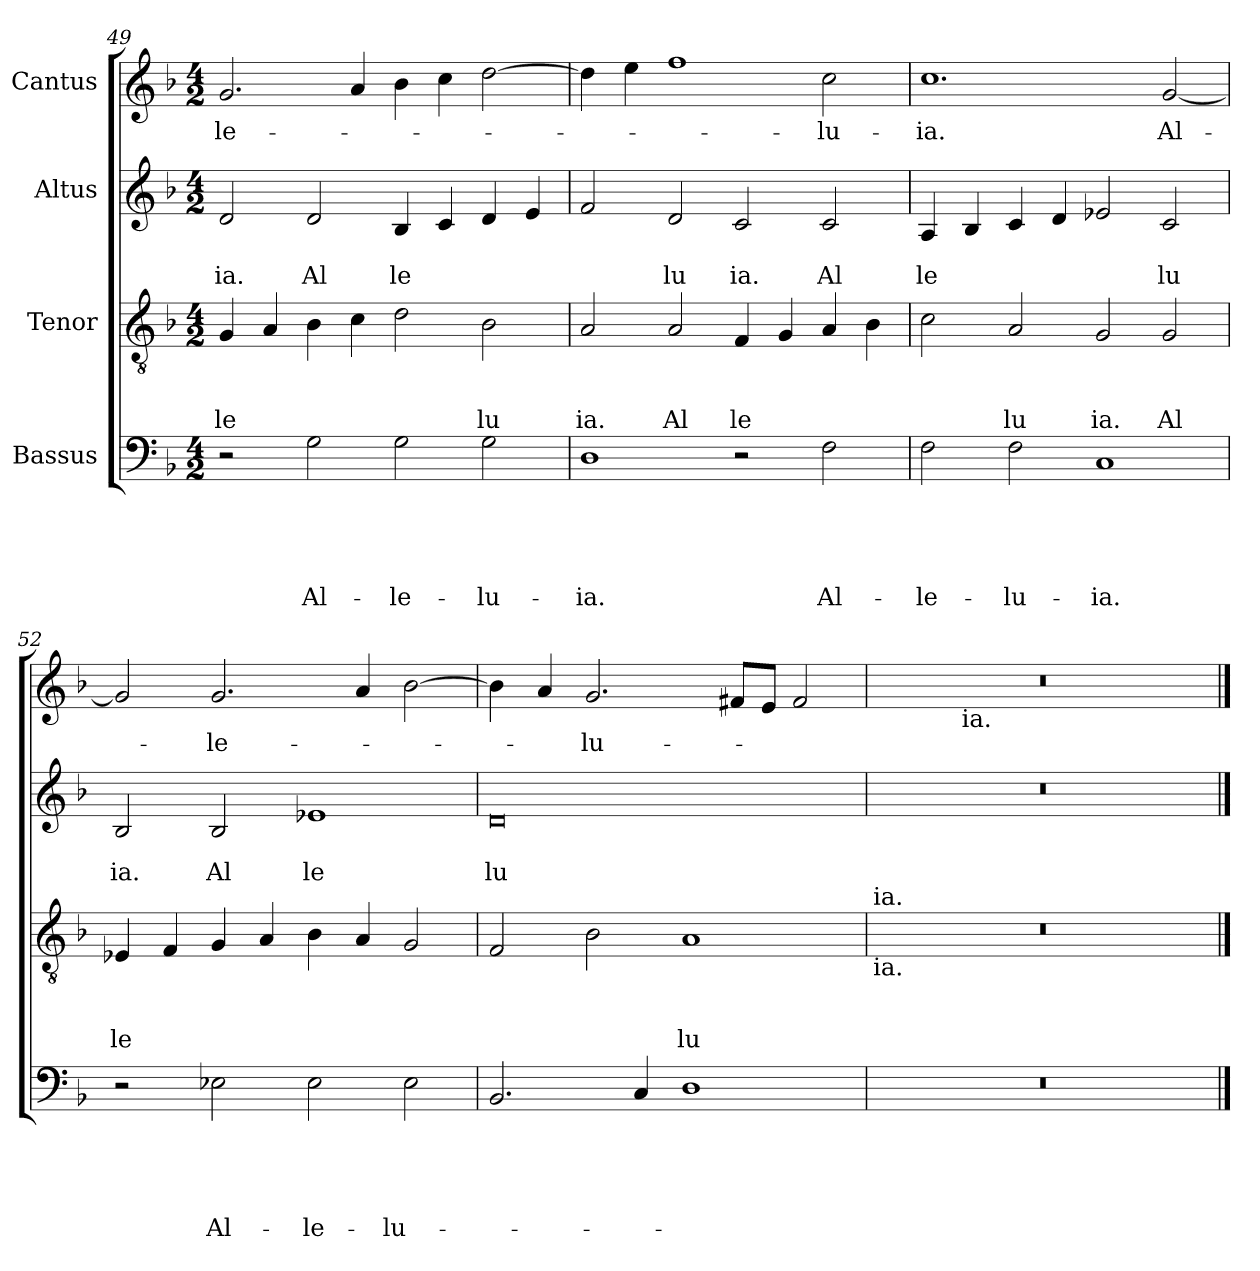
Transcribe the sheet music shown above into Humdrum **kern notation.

**kern	**text	**text	**text	**text	**text	**kern	**text	**text	**text	**kern	**text	**text	**kern	**text	**dynam
*part4	*part4	*part4	*part4	*part4	*part4	*part3	*part3	*part3	*part3	*part2	*part2	*part2	*part1	*part1	*part1
*staff4	*staff4	*staff4	*staff4	*staff4	*staff4	*staff3	*staff3	*staff3	*staff3	*staff2	*staff2	*staff2	*staff1	*staff1	*staff1
*I"Bassus	*	*	*	*	*	*I"Tenor	*	*	*	*I"Altus	*	*	*I"Cantus	*	*
*clefF4	*	*	*	*	*	*clefGv2	*	*	*	*clefG2	*	*	*clefG2	*	*
*k[b-]	*	*	*	*	*	*k[b-]	*	*	*	*k[b-]	*	*	*k[b-]	*	*
*F:	*	*	*	*	*	*F:	*	*	*	*F:	*	*	*F:	*	*
*M4/2	*	*	*	*	*	*M4/2	*	*	*	*M4/2	*	*	*M4/2	*	*
=49	=49	=49	=49	=49	=49	=49	=49	=49	=49	=49	=49	=49	=49	=49	=49
!	!	!	!	!	!	!	!	!	!LO:LY:b	!	!	!LO:LY:b	!	!LO:LY:b	!
2r	.	.	.	.	.	4G/	.	.	le	2d/	.	ia.	2.g/	-le-	.
.	.	.	.	.	.	4A/	.	.	.	.	.	.	.	.	.
!	!	!	!	!	!LO:LY:b	!	!	!	!	!	!	!LO:LY:b	!	!	!
2G\	.	.	.	.	Al-	4B-\	.	.	.	2d/	.	Al	.	.	.
.	.	.	.	.	.	4c\	.	.	.	.	.	.	4a/	.	.
!	!	!	!	!	!LO:LY:b	!	!	!	!	!	!	!LO:LY:b	!	!	!
2G\	.	.	.	.	-le-	2d\	.	.	.	4B-/	.	le	4b-\	.	.
.	.	.	.	.	.	.	.	.	.	4c/	.	.	4cc\	.	.
!	!	!	!	!	!LO:LY:b	!	!	!	!LO:LY:b	!	!	!	!	!	!
2G\	.	.	.	.	-lu-	2B-\	.	.	lu	4d/	.	.	[>2dd\	.	.
.	.	.	.	.	.	.	.	.	.	4e/	.	.	.	.	.
=50	=50	=50	=50	=50	=50	=50	=50	=50	=50	=50	=50	=50	=50	=50	=50
!	!	!	!	!	!LO:LY:b	!	!	!	!LO:LY:b	!	!	!	!	!	!
1D	.	.	.	.	-ia.	2A/	.	.	ia.	2f/	.	.	4dd\]	.	.
.	.	.	.	.	.	.	.	.	.	.	.	.	4ee\	.	.
!	!	!	!	!	!	!	!	!	!LO:LY:b	!	!	!LO:LY:b	!	!	!
.	.	.	.	.	.	2A/	.	.	Al	2d/	.	lu	1ff	.	.
!	!	!	!	!	!	!	!	!	!LO:LY:b	!	!	!LO:LY:b	!	!	!
2r	.	.	.	.	.	4F/	.	.	le	2c/	.	ia.	.	.	.
.	.	.	.	.	.	4G/	.	.	.	.	.	.	.	.	.
!	!	!	!	!	!LO:LY:b	!	!	!	!	!	!	!LO:LY:b	!	!LO:LY:b	!
2F\	.	.	.	.	Al-	4A/	.	.	.	2c/	.	Al	2cc\	-lu-	.
.	.	.	.	.	.	4B-\	.	.	.	.	.	.	.	.	.
=51	=51	=51	=51	=51	=51	=51	=51	=51	=51	=51	=51	=51	=51	=51	=51
!	!	!	!	!	!LO:LY:b	!	!	!	!	!	!	!LO:LY:b	!	!LO:LY:b	!
2F\	.	.	.	.	-le-	2c\	.	.	.	4A/	.	le	1.cc	-ia.	.
.	.	.	.	.	.	.	.	.	.	4B-/	.	.	.	.	.
!	!	!	!	!	!LO:LY:b	!	!	!	!LO:LY:b	!	!	!	!	!	!
2F\	.	.	.	.	-lu-	2A/	.	.	lu	4c/	.	.	.	.	.
.	.	.	.	.	.	.	.	.	.	4d/	.	.	.	.	.
!	!	!	!	!	!LO:LY:b	!	!	!	!LO:LY:b	!	!	!	!	!	!
1C	.	.	.	.	-ia.	2G/	.	.	ia.	2e-X/	.	.	.	.	.
!	!	!	!	!	!	!	!	!	!LO:LY:b	!	!	!LO:LY:b	!	!LO:LY:b	!
.	.	.	.	.	.	2G/	.	.	Al	2c/	.	lu	[<2g/	Al-	.
=52	=52	=52	=52	=52	=52	=52	=52	=52	=52	=52	=52	=52	=52	=52	=52
!	!	!	!	!	!	!	!	!	!LO:LY:b	!	!	!LO:LY:b	!	!	!
2r	.	.	.	.	.	4E-X/	.	.	le	2B-/	.	ia.	2g/]	.	.
.	.	.	.	.	.	4F/	.	.	.	.	.	.	.	.	.
!	!	!	!	!	!LO:LY:b	!	!	!	!	!	!	!LO:LY:b	!	!LO:LY:b	!
2E-X\	.	.	.	.	Al-	4G/	.	.	.	2B-/	.	Al	2.g/	-le-	.
.	.	.	.	.	.	4A/	.	.	.	.	.	.	.	.	.
!	!	!	!	!	!LO:LY:b	!	!	!	!	!	!	!LO:LY:b	!	!	!
2E-\	.	.	.	.	-le-	4B-\	.	.	.	1e-X	.	le	.	.	.
.	.	.	.	.	.	4A/	.	.	.	.	.	.	4a/	.	.
!	!	!	!	!	!LO:LY:b	!	!	!	!	!	!	!	!	!	!
2E-\	.	.	.	.	-lu-	2G/	.	.	.	.	.	.	[>2b-\	.	.
=53	=53	=53	=53	=53	=53	=53	=53	=53	=53	=53	=53	=53	=53	=53	=53
!	!	!	!	!	!	!	!	!	!	!	!	!LO:LY:b	!	!	!
2.BB-/	.	.	.	.	.	2F/	.	.	.	0d	.	lu	4b-\]	.	.
.	.	.	.	.	.	.	.	.	.	.	.	.	4a/	.	.
!	!	!	!	!	!	!	!	!	!	!	!	!	!	!LO:LY:b	!
.	.	.	.	.	.	2B-\	.	.	.	.	.	.	2.g/	-lu-	.
4C/	.	.	.	.	.	.	.	.	.	.	.	.	.	.	.
!	!	!	!	!	!	!	!	!	!LO:LY:b	!	!	!	!	!	!
1D	.	.	.	.	.	1A	.	.	lu	.	.	.	.	.	.
.	.	.	.	.	.	.	.	.	.	.	.	.	8f#X/L	.	.
.	.	.	.	.	.	.	.	.	.	.	.	.	8e/J	.	.
.	.	.	.	.	.	.	.	.	.	.	.	.	2f#/	.	.
=54	=54	=54	=54	=54	=54	=54	=54	=54	=54	=54	=54	=54	=54	=54	=54
*	*	*	*	*	*	*	*	*	*	*	*	*	*^	*	*
!	!	!	!	!	!	!LO:TX:a:t=ia.	!	!	!	!	!	!	!	!	!	!
!	!	!	!	!	!	!LO:TX:b:t=ia.	!	!	!	!	!	!	!	!	!	!
*	*	*	*	*	*	*	*	*	*	*	*	*	*	*^	*	*
0r	.	.	.	.	.	0r	.	.	.	0r	.	.	0r	4ryy	4ryy	.	.
.	.	.	.	.	.	.	.	.	.	.	.	.	.	8...ryy	8ryy	.	.
.	.	.	.	.	.	.	.	.	.	.	.	.	.	.	64ryy	.	.
!	!	!	!	!	!	!	!	!	!	!	!	!	!	!	!LO:TX:b:t=ia.	!	!
.	.	.	.	.	.	.	.	.	.	.	.	.	.	.	1ryy	.	.
!	!	!	!	!	!	!	!	!	!	!	!	!	!	!	!	!	!LO:DY:b
!	!	!	!	!	!	!	!	!	!	!	!	!	!	!	!	!	!LO:DY:n=1:b
.	.	.	.	.	.	.	.	.	.	.	.	.	.	1ryy	.	.	fz ffff
.	.	.	.	.	.	.	.	.	.	.	.	.	.	.	2ryy	.	.
.	.	.	.	.	.	.	.	.	.	.	.	.	.	2ryy	.	.	.
.	.	.	.	.	.	.	.	.	.	.	.	.	.	.	16..ryy	.	.
.	.	.	.	.	.	.	.	.	.	.	.	.	.	64ryy	.	.	.
*	*	*	*	*	*	*	*	*	*	*	*	*	*v	*v	*v	*	*
==	==	==	==	==	==	==	==	==	==	==	==	==	==	==	==
*-	*-	*-	*-	*-	*-	*-	*-	*-	*-	*-	*-	*-	*-	*-	*-
